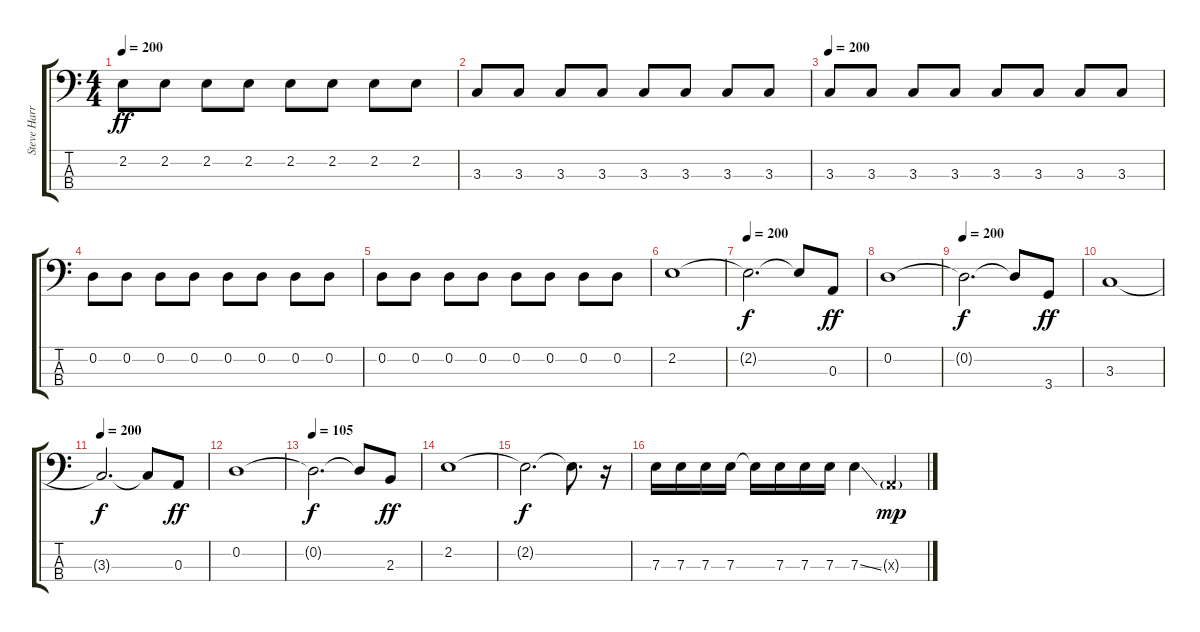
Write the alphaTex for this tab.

\track ("Steve Harris" "Steve Harr") {instrument electricbassfinger}
\staff {score tabs}
\tuning (G2 D2 A1 E1) {hide}
\ts (4 4)
\tempo 200
\clef f4
\ks c
2.2.8{dy ff} 2.2.8 2.2.8 2.2.8 2.2.8 2.2.8 2.2.8 2.2.8 |
3.3.8 3.3.8 3.3.8 3.3.8 3.3.8 3.3.8 3.3.8 3.3.8 |
\tempo 200
3.3.8 3.3.8 3.3.8 3.3.8 3.3.8 3.3.8 3.3.8 3.3.8 |
0.2.8 0.2.8 0.2.8 0.2.8 0.2.8 0.2.8 0.2.8 0.2.8 |
0.2.8 0.2.8 0.2.8 0.2.8 0.2.8 0.2.8 0.2.8 0.2.8 |
2.2.1 |
\tempo 200
2.2{t}.2{d dy f} 2.2{t}.8 0.3.8{dy ff} |
0.2.1 |
\tempo 200
0.2{t}.2{d dy f} 0.2{t}.8 3.4.8{dy ff} |
3.3.1 |
\tempo 200
3.3{t}.2{d dy f} 3.3{t}.8 0.3.8{dy ff} |
0.2.1 |
\tempo 105
0.2{t}.2{d dy f} 0.2{t}.8 2.3.8{dy ff} |
2.2.1 |
2.2{t}.2{d dy f} 2.2{t}.8{d} r.16 |
7.3.16 7.3.16 7.3.16 7.3.16 7.3{t}.16 7.3.16 7.3.16 7.3.16 7.3{ss}.4 0.3{g x}.4{dy mp}
